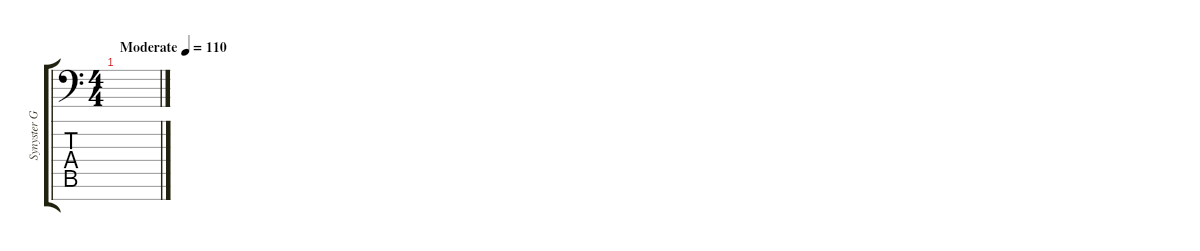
\track ("Synyster Gates - Schecter Syny" "Synyster G") {instrument overdrivenguitar}
\staff {score tabs}
\tuning (E4 B3 G3 D3 A2 D2 C-1) {hide}
\ts (4 4)
\tempo (110 "Moderate")
\clef f4
\ks c
